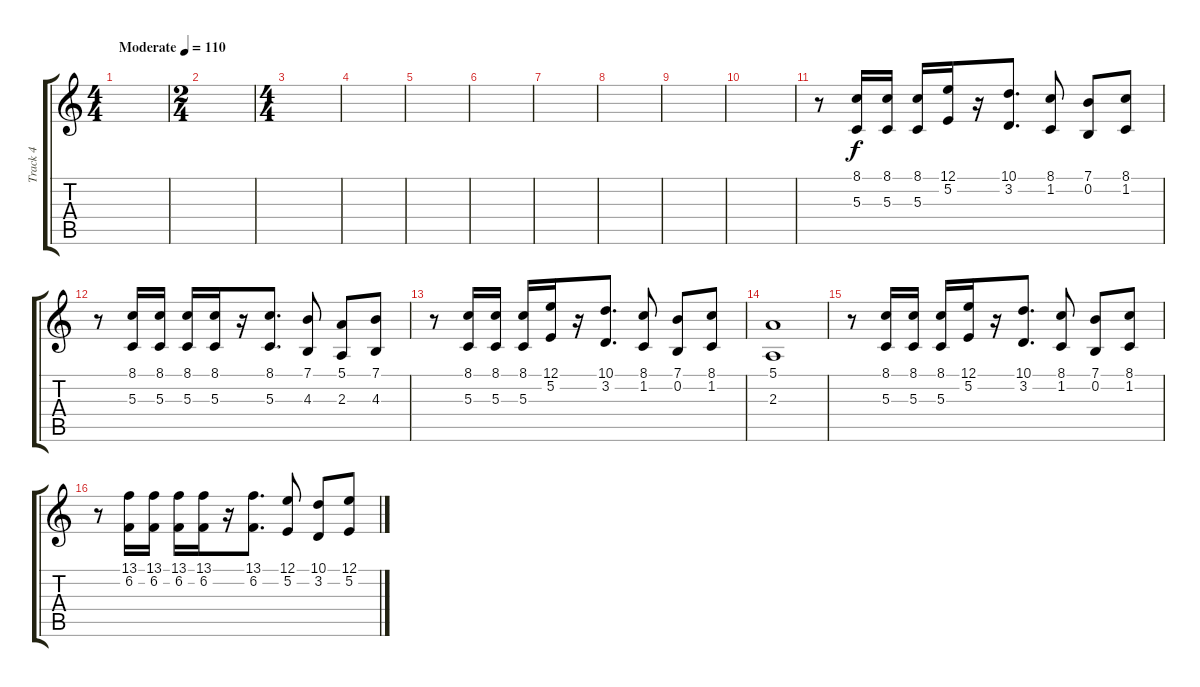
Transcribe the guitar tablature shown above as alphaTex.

\track ("Track 4" "Track 4") {instrument brasssection}
\staff {score tabs}
\tuning (E4 B3 G3 D3 A2 E2) {hide}
\ts (4 4)
\tempo (110 "Moderate")
\clef g2
\ks c
|
\ts (2 4)
|
\ts (4 4)
|
|
|
|
|
|
|
|
r.8 (8.1 5.3).16 (8.1 5.3).16 (8.1 5.3).16 (12.1 5.2).16 r.16 (10.1 3.2).8{d} (8.1 1.2).8 (7.1 0.2).8 (8.1 1.2).8 |
r.8 (8.1 5.3).16 (8.1 5.3).16 (8.1 5.3).16 (8.1 5.3).16 r.16 (8.1 5.3).8{d} (7.1 4.3).8 (5.1 2.3).8 (7.1 4.3).8 |
r.8 (8.1 5.3).16 (8.1 5.3).16 (8.1 5.3).16 (12.1 5.2).16 r.16 (10.1 3.2).8{d} (8.1 1.2).8 (7.1 0.2).8 (8.1 1.2).8 |
(5.1 2.3).1 |
r.8 (8.1 5.3).16 (8.1 5.3).16 (8.1 5.3).16 (12.1 5.2).16 r.16 (10.1 3.2).8{d} (8.1 1.2).8 (7.1 0.2).8 (8.1 1.2).8 |
r.8 (13.1 6.2).16 (13.1 6.2).16 (13.1 6.2).16 (13.1 6.2).16 r.16 (13.1 6.2).8{d} (12.1 5.2).8 (10.1 3.2).8 (12.1 5.2).8
